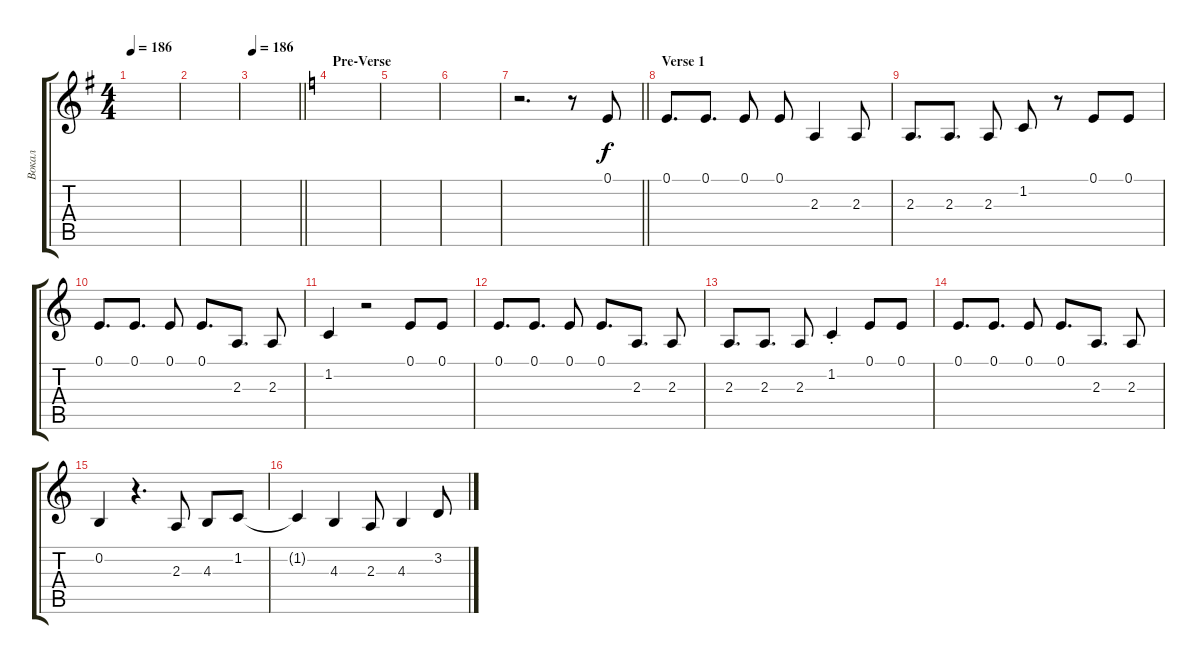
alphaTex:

\track ("Вокал" "Вокал") {instrument trumpet}
\staff {score tabs}
\tuning (E4 B3 G3 D3 A2 E2) {hide}
\ts (4 4)
\tempo 186
\clef g2
\ks eminor
|
|
\tempo 186
\barLineRight lightlight
|
\section ("" "Pre-Verse")
\ks aminor
|
|
|
\barLineRight lightlight
r.2{d} r.8 0.1.8 |
\section ("" "Verse 1")
0.1.8{d} 0.1.8{d} 0.1.8 0.1.8 2.3.4 2.3.8 |
2.3.8{d} 2.3.8{d} 2.3.8 1.2.8 r.8 0.1.8 0.1.8 |
0.1.8{d} 0.1.8{d} 0.1.8 0.1.8{d} 2.3.8{d} 2.3.8 |
1.2.4 r.2 0.1.8 0.1.8 |
0.1.8{d} 0.1.8{d} 0.1.8 0.1.8{d} 2.3.8{d} 2.3.8 |
2.3.8{d} 2.3.8{d} 2.3.8 1.2{st}.4 0.1.8 0.1.8 |
0.1.8{d} 0.1.8{d} 0.1.8 0.1.8{d} 2.3.8{d} 2.3.8 |
0.2.4 r.4{d} 2.3.8 4.3.8 1.2.8 |
1.2{t}.4 4.3.4 2.3.8 4.3.4 3.2.8
